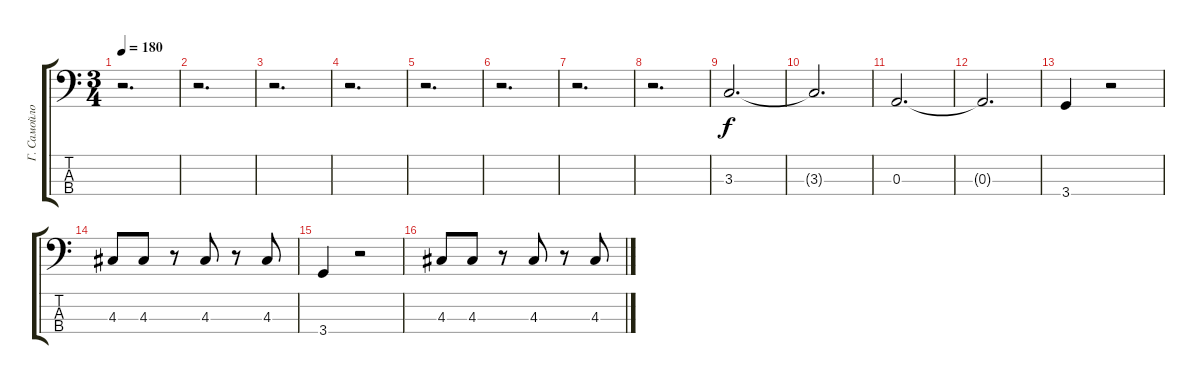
\track ("Г. Самойлов" "Г. Самойло") {instrument electricbassfinger}
\staff {score tabs}
\tuning (G2 D2 A1 E1) {hide}
\ts (3 4)
\tempo 180
\clef f4
\ks c
r.2{d dy f} |
r.2{d} |
r.2{d} |
r.2{d} |
r.2{d} |
r.2{d} |
r.2{d} |
r.2{d} |
3.3.2{d} |
3.3{t}.2{d} |
0.3.2{d} |
0.3{t}.2{d} |
3.4.4 r.2 |
4.3.8 4.3.8 r.8 4.3.8 r.8 4.3.8 |
3.4.4 r.2 |
4.3.8 4.3.8 r.8 4.3.8 r.8 4.3.8
